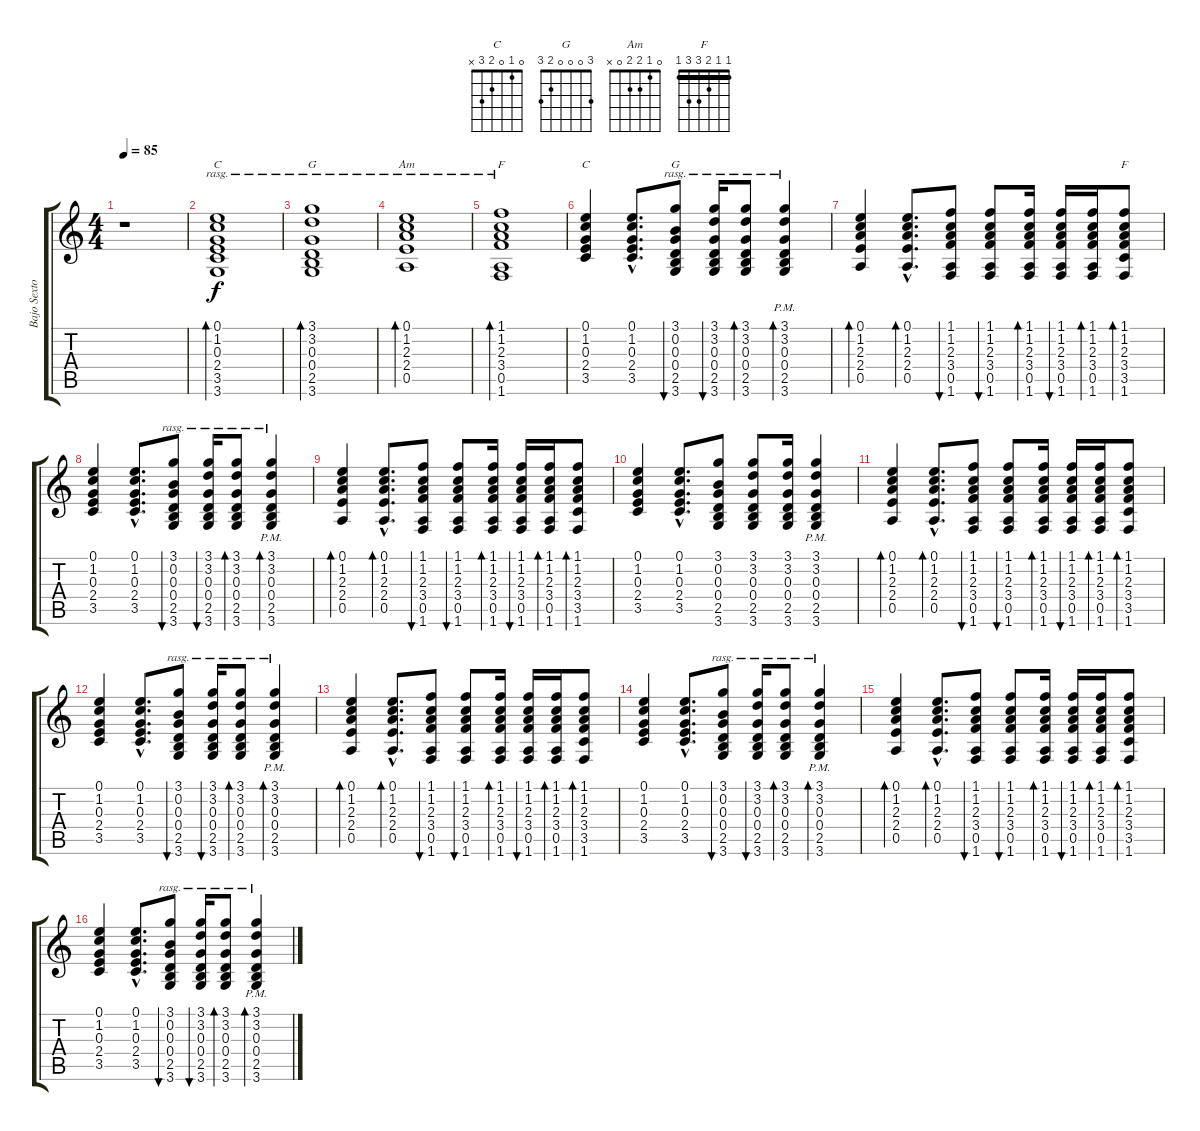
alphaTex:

\track ("Bajo Sexto" "Bajo Sexto") {instrument acousticguitarsteel}
\staff {score tabs}
\tuning (E4 B3 G3 D3 A2 E2) {hide}
\chord ("C" 8 8 9 10 10 8) {firstfret 8 barre 8}
\chord ("G" 3 3 0 0 2 3) {barre 3}
\chord ("Am" 0 1 2 2 0 x)
\chord ("F" 1 1 2 3 0 1) {barre 1}
\chord ("C" 0 1 0 2 3 x)
\chord ("G" 3 0 0 0 2 3)
\chord ("F" 1 1 2 3 3 1) {barre 1}
\ts (4 4)
\tempo 85
\clef g2
\ks c
r.1{dy f instrument acousticguitarsteel} |
(0.1 1.2 0.3 2.4 3.5 3.6).1{bd 30 ch "C" rasg ii} |
(3.1 3.2 0.3 0.4 2.5 3.6).1{bd 60 ch "G" rasg ii} |
(0.1 1.2 2.3 2.4 0.5).1{bd 60 ch "Am" rasg ii} |
(1.1 1.2 2.3 3.4 0.5 1.6).1{bd 60 ch "F" rasg ii} |
(0.1 1.2 0.3 2.4 3.5).4{ch "C"} (0.1{hac} 1.2{hac} 0.3{hac} 2.4{hac} 3.5{hac}).8{d} (3.1 0.2 0.3 0.4 2.5 3.6).8{bu 30 ch "G" rasg ii} (3.1 3.2 0.3 0.4 2.5 3.6).16{bu 30 rasg ii} (3.1 3.2 0.3 0.4 2.5 3.6).8{bd 30 rasg ii} (3.1{pm} 3.2 0.3 0.4 2.5 3.6).4{bd 30 rasg ii} |
(0.1 1.2 2.3 2.4 0.5).4{bd 30} (0.1{hac} 1.2{hac} 2.3{hac} 2.4{hac} 0.5{hac}).8{d bd 30} (1.1 1.2 2.3 3.4 0.5 1.6).8{bu 30} (1.1 1.2 2.3 3.4 0.5 1.6).8{bu 30} (1.1 1.2 2.3 3.4 0.5 1.6).16{bd 30} (1.1 1.2 2.3 3.4 0.5 1.6).16{bu 30} (1.1 1.2 2.3 3.4 0.5 1.6).16{bd 30} (1.1 1.2 2.3 3.4 3.5 1.6).8{bd 30 ch "F"} |
(0.1 1.2 0.3 2.4 3.5).4 (0.1{hac} 1.2{hac} 0.3{hac} 2.4{hac} 3.5{hac}).8{d} (3.1 0.2 0.3 0.4 2.5 3.6).8{bu 30 rasg ii} (3.1 3.2 0.3 0.4 2.5 3.6).16{bu 30 rasg ii} (3.1 3.2 0.3 0.4 2.5 3.6).8{bd 30 rasg ii} (3.1{pm} 3.2 0.3 0.4 2.5 3.6).4{bd 30 rasg ii} |
(0.1 1.2 2.3 2.4 0.5).4{bd 30} (0.1{hac} 1.2{hac} 2.3{hac} 2.4{hac} 0.5{hac}).8{d bd 30} (1.1 1.2 2.3 3.4 0.5 1.6).8{bu 30} (1.1 1.2 2.3 3.4 0.5 1.6).8{bu 30} (1.1 1.2 2.3 3.4 0.5 1.6).16{bd 30} (1.1 1.2 2.3 3.4 0.5 1.6).16{bu 30} (1.1 1.2 2.3 3.4 0.5 1.6).16{bd 30} (1.1 1.2 2.3 3.4 3.5 1.6).8{bd 30} |
(0.1 1.2 0.3 2.4 3.5).4 (0.1{hac} 1.2{hac} 0.3{hac} 2.4{hac} 3.5{hac}).8{d} (3.1 0.2 0.3 0.4 2.5 3.6).8 (3.1 3.2 0.3 0.4 2.5 3.6).8 (3.1 3.2 0.3 0.4 2.5 3.6).16 (3.1{pm} 3.2 0.3 0.4 2.5 3.6).4 |
(0.1 1.2 2.3 2.4 0.5).4{bd 30} (0.1{hac} 1.2{hac} 2.3{hac} 2.4{hac} 0.5{hac}).8{d bd 30} (1.1 1.2 2.3 3.4 0.5 1.6).8{bu 30} (1.1 1.2 2.3 3.4 0.5 1.6).8{bu 30} (1.1 1.2 2.3 3.4 0.5 1.6).16{bd 30} (1.1 1.2 2.3 3.4 0.5 1.6).16{bu 30} (1.1 1.2 2.3 3.4 0.5 1.6).16{bd 30} (1.1 1.2 2.3 3.4 3.5 1.6).8{bd 30} |
(0.1 1.2 0.3 2.4 3.5).4 (0.1{hac} 1.2{hac} 0.3{hac} 2.4{hac} 3.5{hac}).8{d} (3.1 0.2 0.3 0.4 2.5 3.6).8{bu 30 rasg ii} (3.1 3.2 0.3 0.4 2.5 3.6).16{bu 30 rasg ii} (3.1 3.2 0.3 0.4 2.5 3.6).8{bd 30 rasg ii} (3.1{pm} 3.2 0.3 0.4 2.5 3.6).4{bd 30 rasg ii} |
(0.1 1.2 2.3 2.4 0.5).4{bd 30} (0.1{hac} 1.2{hac} 2.3{hac} 2.4{hac} 0.5{hac}).8{d bd 30} (1.1 1.2 2.3 3.4 0.5 1.6).8{bu 30} (1.1 1.2 2.3 3.4 0.5 1.6).8{bu 30} (1.1 1.2 2.3 3.4 0.5 1.6).16{bd 30} (1.1 1.2 2.3 3.4 0.5 1.6).16{bu 30} (1.1 1.2 2.3 3.4 0.5 1.6).16{bd 30} (1.1 1.2 2.3 3.4 3.5 1.6).8{bd 30} |
(0.1 1.2 0.3 2.4 3.5).4 (0.1{hac} 1.2{hac} 0.3{hac} 2.4{hac} 3.5{hac}).8{d} (3.1 0.2 0.3 0.4 2.5 3.6).8{bu 30 rasg ii} (3.1 3.2 0.3 0.4 2.5 3.6).16{bu 30 rasg ii} (3.1 3.2 0.3 0.4 2.5 3.6).8{bd 30 rasg ii} (3.1{pm} 3.2 0.3 0.4 2.5 3.6).4{bd 30 rasg ii} |
(0.1 1.2 2.3 2.4 0.5).4{bd 30} (0.1{hac} 1.2{hac} 2.3{hac} 2.4{hac} 0.5{hac}).8{d bd 30} (1.1 1.2 2.3 3.4 0.5 1.6).8{bu 30} (1.1 1.2 2.3 3.4 0.5 1.6).8{bu 30} (1.1 1.2 2.3 3.4 0.5 1.6).16{bd 30} (1.1 1.2 2.3 3.4 0.5 1.6).16{bu 30} (1.1 1.2 2.3 3.4 0.5 1.6).16{bd 30} (1.1 1.2 2.3 3.4 3.5 1.6).8{bd 30} |
(0.1 1.2 0.3 2.4 3.5).4 (0.1{hac} 1.2{hac} 0.3{hac} 2.4{hac} 3.5{hac}).8{d} (3.1 0.2 0.3 0.4 2.5 3.6).8{bu 30 rasg ii} (3.1 3.2 0.3 0.4 2.5 3.6).16{bu 30 rasg ii} (3.1 3.2 0.3 0.4 2.5 3.6).8{bd 30 rasg ii} (3.1{pm} 3.2 0.3 0.4 2.5 3.6).4{bd 30 rasg ii}
